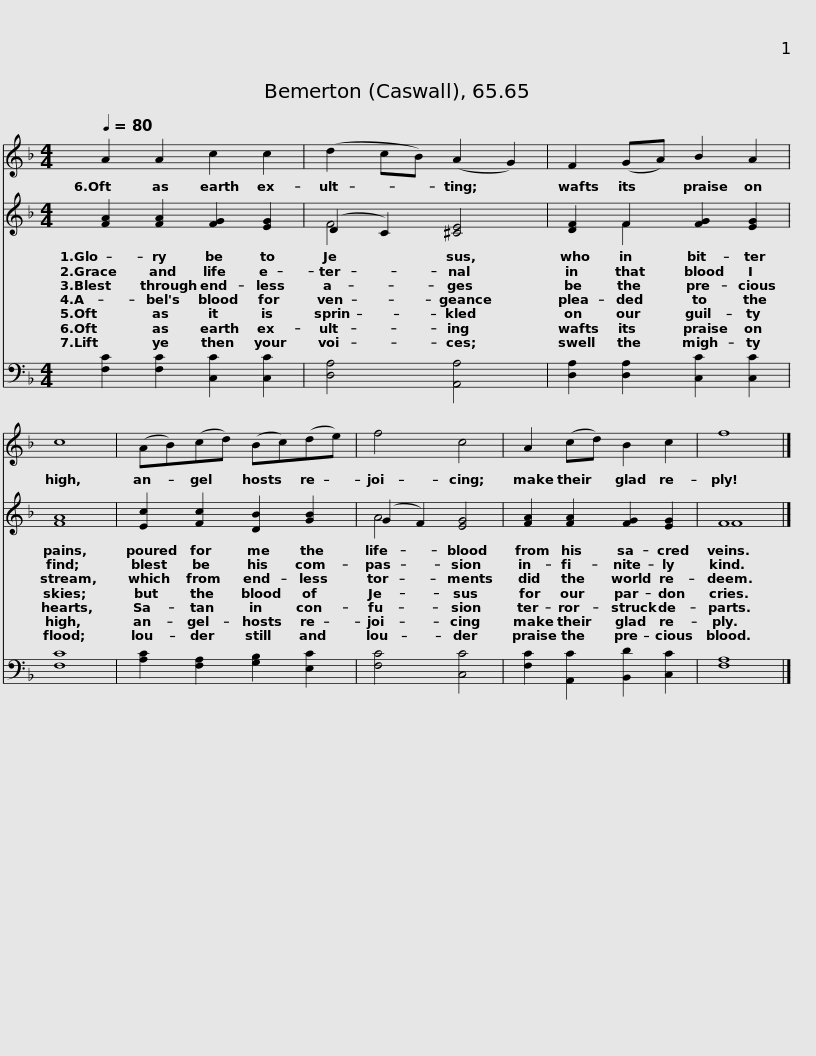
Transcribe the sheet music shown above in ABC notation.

X:1
%%score 1 ( 2 3 ) 4
L:1/8
Q:1/4=80
M:4/4
I:linebreak $
K:F
V:1 treble
V:2 treble
V:3 treble
V:4 bass
V:1
 A2 A2 c2 c2 | (d2 cB) (A2 G2) | F2 (GA) B2 A2 | c8 |$ (AB)(cd) (Bc)(de) | %5
 f4 c4 | A2 (cd) B2 c2 | f8 |] %8
V:2
 [FA]2 [FA]2 [FG]2 [EG]2 | (D2 C2) [^CE]4 | [DF]2 F2 [FG]2 [EG]2 | [FA]8 |$ [Ec]2 [Fc]2 [DB]2 [GB]2 | %5
 (G2 F2) [EG]4 | [FA]2 [FA]2 [FG]2 [EG]2 | F8 |] %8
V:3
 x8 | F4 x4 | x2 F2 x4 | x8 |$ x8 | %5
 A4 x4 | x8 | F8 |] %8
V:4
 [F,C]2 [F,C]2 [C,C]2 [C,C]2 | [D,A,]4 [A,,A,]4 | [D,A,]2 [D,A,]2 [C,C]2 [C,C]2 | [F,C]8 |$ [A,C]2 [F,A,]2 [G,B,]2 [E,C]2 | %5
 [F,C]4 [C,C]4 | [F,C]2 [A,,C]2 [B,,D]2 [C,C]2 | [F,A,]8 |] %8
